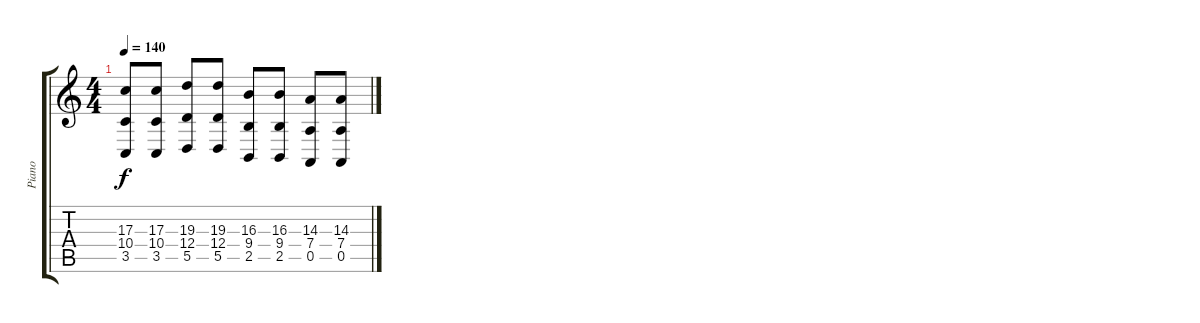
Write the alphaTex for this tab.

\track ("Piano" "Piano") {instrument brightacousticpiano}
\staff {score tabs}
\tuning (E4 B3 G3 D3 A2 E2) {hide}
\ts (4 4)
\tempo 140
\clef g2
\ks c
(17.3 10.4 3.5).8{dy f instrument brightacousticpiano} (17.3 10.4 3.5).8 (19.3 12.4 5.5).8 (19.3 12.4 5.5).8 (16.3 9.4 2.5).8 (16.3 9.4 2.5).8 (14.3 7.4 0.5).8 (14.3 7.4 0.5).8
